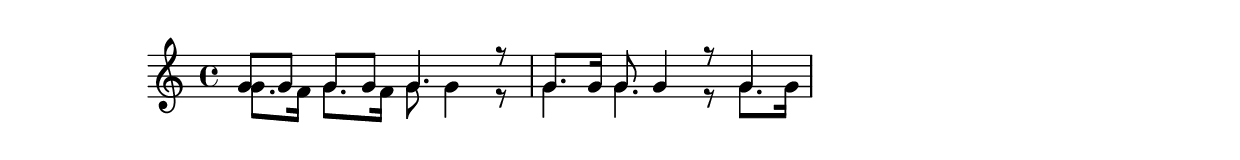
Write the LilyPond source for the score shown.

\version "2.17.6"
\header {
    
    texidoc = "If @code{NoteCollision} has
 @code{merge-differently-dotted = ##t} note
heads that have differing dot counts may be merged anyway.  Dots
should not disappear when merging similar note heads."
    
}

\layout { ragged-right= ##t }
	
\context Staff \relative c'' <<
  {
    g8[ g8]
    \override Staff.NoteCollision.merge-differently-dotted = ##t
    g8[ g8]
    g4. r8 g8. g16
    g8 g4 r8 g4
  }
  \\
  {
    g8.[ f16]
    g8.[ f16]
    g8 g4 r8 g4
    g4. r8 g8. g16
  }
>>

